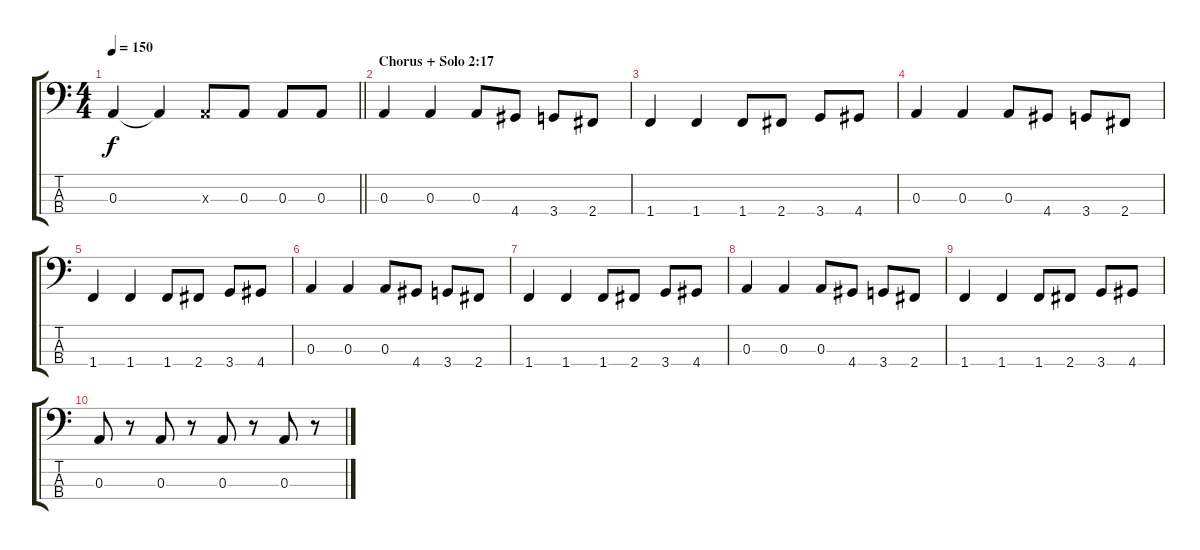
\track "" {instrument electricbassfinger}
\staff {score tabs}
\tuning (G2 D2 A1 E1) {hide}
\ts (4 4)
\tempo 150
\clef f4
\barLineRight lightlight
\ks c
0.3.4{dy f} 0.3{t}.4 0.3{x}.8 0.3.8 0.3.8 0.3.8 |
\section ("" "Chorus + Solo 2:17")
0.3.4 0.3.4 0.3.8 4.4.8 3.4.8 2.4.8 |
1.4.4 1.4.4 1.4.8 2.4.8 3.4.8 4.4.8 |
0.3.4 0.3.4 0.3.8 4.4.8 3.4.8 2.4.8 |
1.4.4 1.4.4 1.4.8 2.4.8 3.4.8 4.4.8 |
0.3.4 0.3.4 0.3.8 4.4.8 3.4.8 2.4.8 |
1.4.4 1.4.4 1.4.8 2.4.8 3.4.8 4.4.8 |
0.3.4 0.3.4 0.3.8 4.4.8 3.4.8 2.4.8 |
1.4.4 1.4.4 1.4.8 2.4.8 3.4.8 4.4.8 |
0.3.8 r.8 0.3.8 r.8 0.3.8 r.8 0.3.8 r.8
